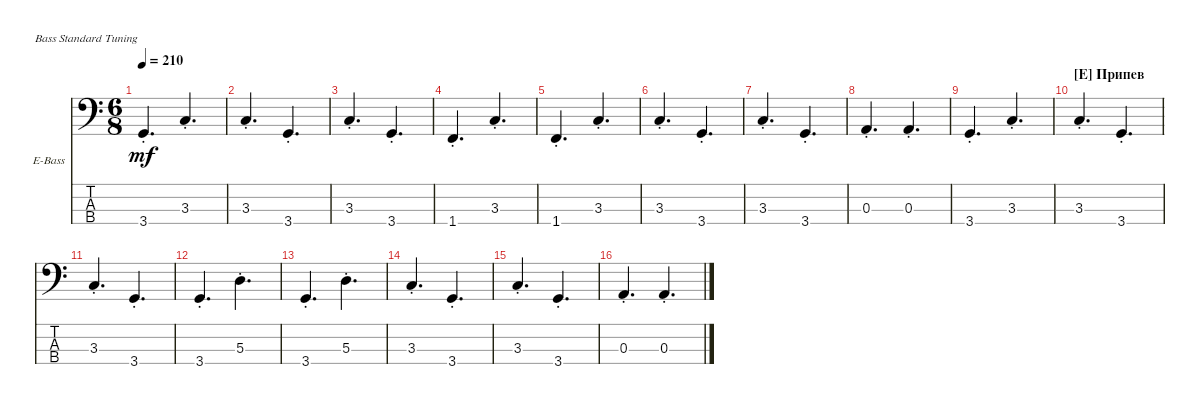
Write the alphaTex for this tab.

\defaultSystemsLayout 4
\bracketExtendMode nobrackets
\firstSystemTrackNameOrientation horizontal
\otherSystemsTrackNameOrientation horizontal
\track ("Electric Bass" "E-Bass") {instrument electricbassfinger}
\staff {score tabs}
\tuning (G2 D2 A1 E1)
\ts (6 8)
\tempo 210
\clef f4
\scale
0.333333
\ks c
3.4{st}.4{d dy mf} 3.3{st}.4{d} |
\scale
0.333333 3.3{st}.4{d} 3.4{st}.4{d} |
\scale
0.333333 3.3{st}.4{d} 3.4{st}.4{d} |
\scale
0.333333 1.4{st}.4{d} 3.3{st}.4{d} |
\scale
0.333333 1.4{st}.4{d} 3.3{st}.4{d} |
\scale
0.333333 3.3{st}.4{d} 3.4{st}.4{d} |
\scale
0.333333 3.3{st}.4{d} 3.4{st}.4{d} |
\scale
0.333333 0.3{st}.4{d} 0.3{st}.4{d} |
\scale
0.333333 3.4{st}.4{d} 3.3{st}.4{d} |
\section ("E" "Припев")
\scale
0.333333 3.3{st}.4{d} 3.4{st}.4{d} |
\scale
0.333333 3.3{st}.4{d} 3.4{st}.4{d} |
\scale
0.333333 3.4{st}.4{d} 5.3{st}.4{d} |
\scale
0.333333 3.4{st}.4{d} 5.3{st}.4{d} |
\scale
0.333333 3.3{st}.4{d} 3.4{st}.4{d} |
\scale
0.333333 3.3{st}.4{d} 3.4{st}.4{d} |
\scale
0.333333 0.3{st}.4{d} 0.3{st}.4{d}
